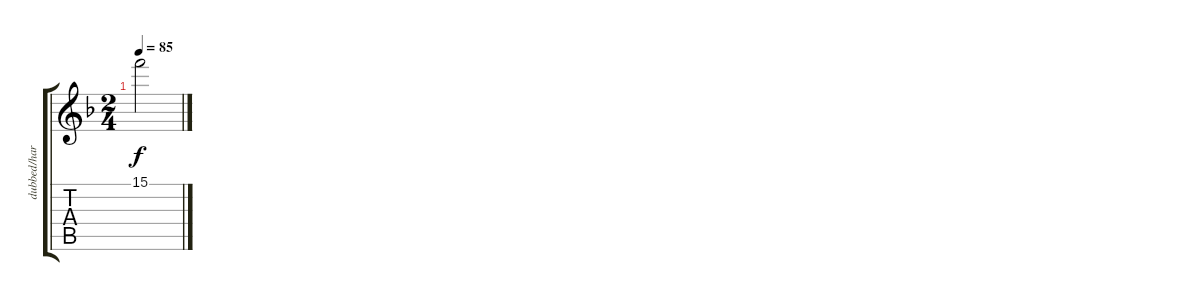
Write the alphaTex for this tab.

\track ("dubbed/harmony/whatever" "dubbed/har") {instrument distortionguitar}
\staff {score tabs}
\tuning (D4 A3 F3 C3 G2 D2) {hide}
\ts (2 4)
\tempo 85
\clef g2
\ks dminor
15.1{t}.2{dy f}
